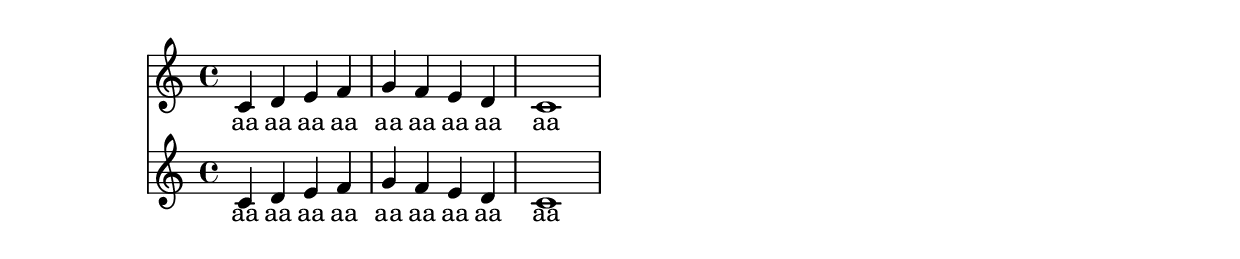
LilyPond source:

%% DO NOT EDIT this file manually; it is automatically
%% generated from LSR http://lsr.dsi.unimi.it
%% Make any changes in LSR itself, or in Documentation/snippets/new/ ,
%% and then run scripts/auxiliar/makelsr.py
%%
%% This file is in the public domain.
\version "2.17.27"

\header {
  lsrtags = "correction-wanted, spacing, text, vocal-music, workaround"

  texidoc = "
This snippet shows how to bring the lyrics line closer to the staff.

"
  doctitle = "Adjusting lyrics vertical spacing"
} % begin verbatim

% Default layout:
<<
  \new Staff \new Voice = melody \relative c' {
    c4 d e f
    g4 f e d
    c1
  }
  \new Lyrics \lyricsto melody { aa aa aa aa aa aa aa aa aa }

  \new Staff {
    \new Voice = melody \relative c' {
      c4 d e f
      g4 f e d
      c1
    }
  }
  % Reducing the minimum space below the staff and above the lyrics:
  \new Lyrics \with {
    \override VerticalAxisGroup.nonstaff-relatedstaff-spacing = #'((basic-distance . 1))
  }
  \lyricsto melody { aa aa aa aa aa aa aa aa aa }
>>
